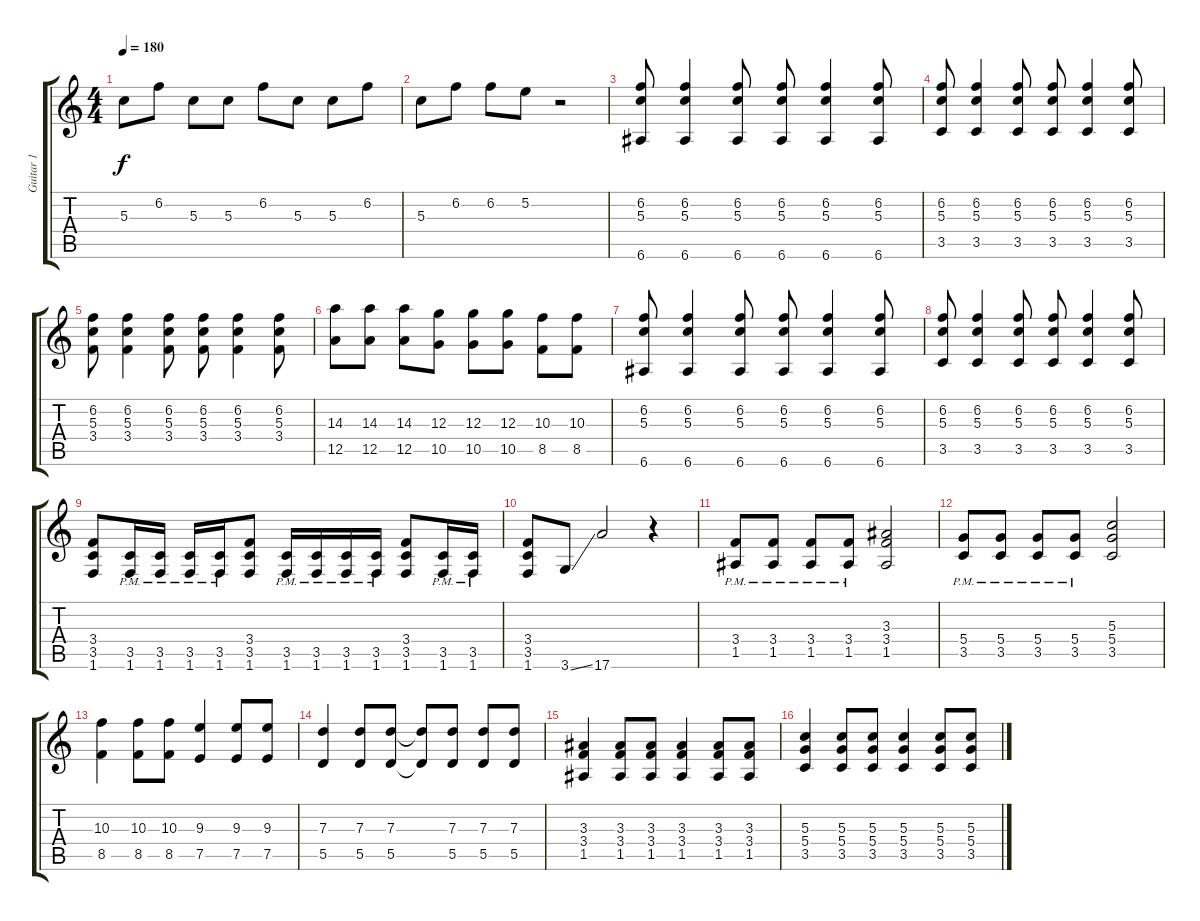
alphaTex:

\track ("Guitar 1" "Guitar 1") {instrument overdrivenguitar}
\staff {score tabs}
\tuning (E4 B3 G3 D3 A2 E2) {hide}
\ts (4 4)
\tempo 180
\clef g2
\ks c
5.3.8{dy f} 6.2.8 5.3.8 5.3.8 6.2.8 5.3.8 5.3.8 6.2.8 |
5.3.8 6.2.8 6.2.8 5.2.8 r.2 |
(6.2 5.3 6.6).8 (6.2 5.3 6.6).4 (6.2 5.3 6.6).8 (6.2 5.3 6.6).8 (6.2 5.3 6.6).4 (6.2 5.3 6.6).8 |
(6.2 5.3 3.5).8 (6.2 5.3 3.5).4 (6.2 5.3 3.5).8 (6.2 5.3 3.5).8 (6.2 5.3 3.5).4 (6.2 5.3 3.5).8 |
(6.2 5.3 3.4).8 (6.2 5.3 3.4).4 (6.2 5.3 3.4).8 (6.2 5.3 3.4).8 (6.2 5.3 3.4).4 (6.2 5.3 3.4).8 |
(14.3 12.5).8 (14.3 12.5).8 (14.3 12.5).8 (12.3 10.5).8 (12.3 10.5).8 (12.3 10.5).8 (10.3 8.5).8 (10.3 8.5).8 |
(6.2 5.3 6.6).8 (6.2 5.3 6.6).4 (6.2 5.3 6.6).8 (6.2 5.3 6.6).8 (6.2 5.3 6.6).4 (6.2 5.3 6.6).8 |
(6.2 5.3 3.5).8 (6.2 5.3 3.5).4 (6.2 5.3 3.5).8 (6.2 5.3 3.5).8 (6.2 5.3 3.5).4 (6.2 5.3 3.5).8 |
(3.4 3.5 1.6).8 (3.5{pm} 1.6{pm}).16{instrument electricguitarmuted} (3.5{pm} 1.6{pm}).16 (3.5{pm} 1.6{pm}).16 (3.5{pm} 1.6{pm}).16 (3.4 3.5 1.6).8{instrument overdrivenguitar} (3.5{pm} 1.6{pm}).16{instrument electricguitarmuted} (3.5{pm} 1.6{pm}).16 (3.5{pm} 1.6{pm}).16 (3.5{pm} 1.6{pm}).16 (3.4 3.5 1.6).8{instrument overdrivenguitar} (3.5{pm} 1.6{pm}).16{instrument electricguitarmuted} (3.5{pm} 1.6{pm}).16 |
(3.4 3.5 1.6).8{instrument overdrivenguitar} 3.6{ss}.8 17.6.2 r.4 |
(3.4{pm} 1.5{pm}).8{instrument electricguitarmuted} (3.4{pm} 1.5{pm}).8 (3.4{pm} 1.5{pm}).8 (3.4{pm} 1.5{pm}).8 (3.3 3.4 1.5).2{instrument overdrivenguitar} |
(5.4{pm} 3.5{pm}).8{instrument electricguitarmuted} (5.4{pm} 3.5{pm}).8 (5.4{pm} 3.5{pm}).8 (5.4{pm} 3.5{pm}).8 (5.3 5.4 3.5).2{instrument overdrivenguitar} |
(10.3 8.5).4 (10.3 8.5).8 (10.3 8.5).8 (9.3 7.5).4 (9.3 7.5).8 (9.3 7.5).8 |
(7.3 5.5).4 (7.3 5.5).8 (7.3 5.5).8 (7.3{t} 5.5{t}).8 (7.3 5.5).8 (7.3 5.5).8 (7.3 5.5).8 |
(3.3 3.4 1.5).4 (3.3 3.4 1.5).8 (3.3 3.4 1.5).8 (3.3 3.4 1.5).4 (3.3 3.4 1.5).8 (3.3 3.4 1.5).8 |
(5.3 5.4 3.5).4 (5.3 5.4 3.5).8 (5.3 5.4 3.5).8 (5.3 5.4 3.5).4 (5.3 5.4 3.5).8 (5.3 5.4 3.5).8
